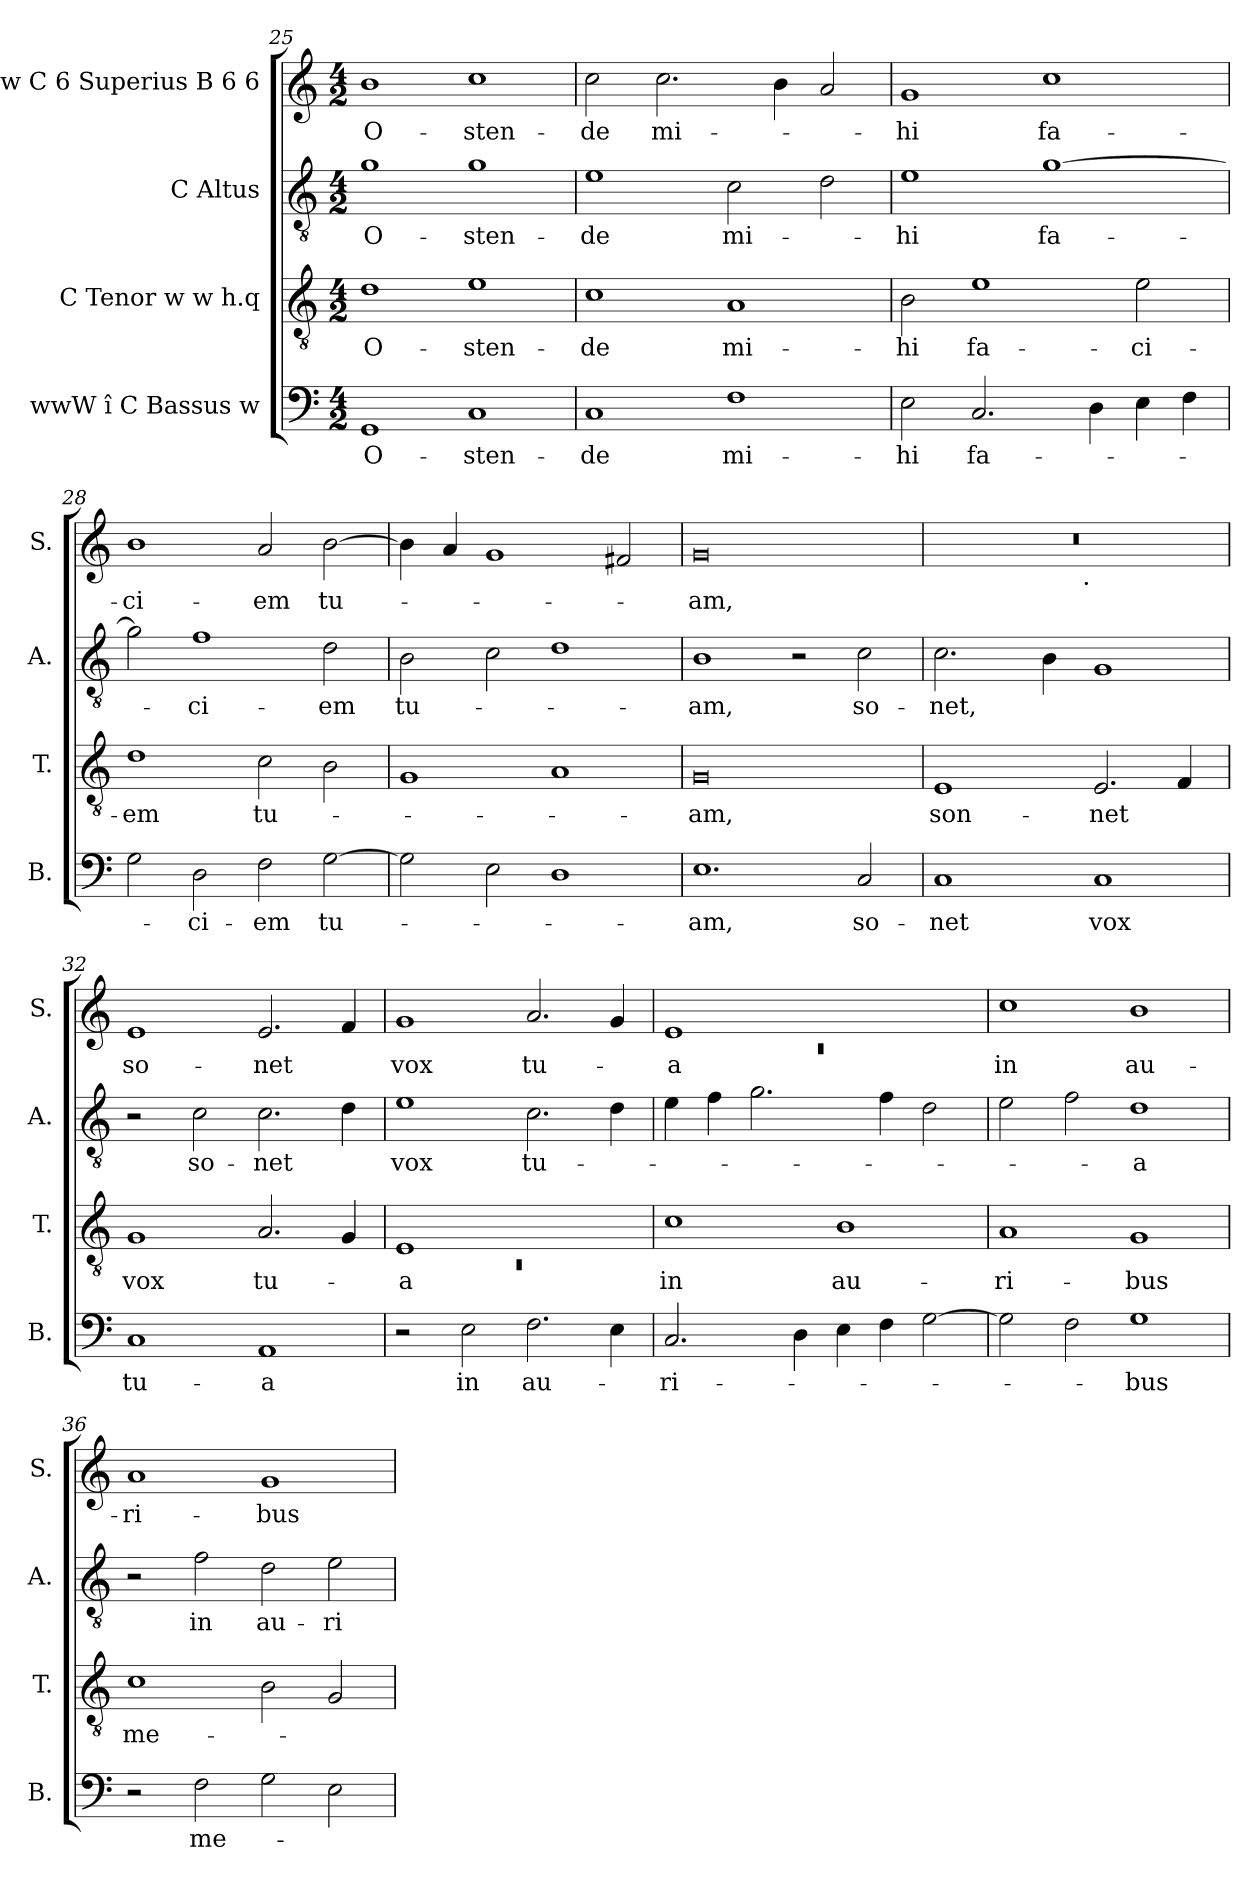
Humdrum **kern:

**kern	**text	**kern	**text	**kern	**text	**kern	**text
*part4	*part4	*part3	*part3	*part2	*part2	*part1	*part1
*staff4	*staff4	*staff3	*staff3	*staff2	*staff2	*staff1	*staff1
*I"wwW î C Bassus w	*	*I"C Tenor w w h.q	*	*I"C Altus	*	*I"w w C 6 Superius B 6 6	*
*I'B.	*	*I'T.	*	*I'A.	*	*I'S.	*
*clefF4	*	*clefGv2	*	*clefGv2	*	*clefG2	*
*k[]	*	*k[]	*	*k[]	*	*k[]	*
*C:	*	*C:	*	*C:	*	*C:	*
*M4/2	*	*M4/2	*	*M4/2	*	*M4/2	*
=25	=25	=25	=25	=25	=25	=25	=25
!	!LO:LY:b	!	!LO:LY:b	!	!LO:LY:b	!	!LO:LY:b
1GG	O-	1d	O-	1g	O-	1b	O-
!	!LO:LY:b	!	!LO:LY:b	!	!LO:LY:b	!	!LO:LY:b
1C	-sten-	1e	-sten-	1g	-sten-	1cc	-sten-
=26	=26	=26	=26	=26	=26	=26	=26
!	!LO:LY:b	!	!LO:LY:b	!	!LO:LY:b	!	!LO:LY:b
1C	-de	1c	-de	1e	-de	2cc\	-de
!	!	!	!	!	!	!	!LO:LY:b
.	.	.	.	.	.	2.cc\	mi-
!	!LO:LY:b	!	!LO:LY:b	!	!LO:LY:b	!	!
1F	mi-	1A	mi-	2c\	mi-	.	.
.	.	.	.	.	.	4b\	.
.	.	.	.	2d\	.	2a/	.
!!LO:LB:g=z
=27	=27	=27	=27	=27	=27	=27	=27
!	!LO:LY:b	!	!LO:LY:b	!	!LO:LY:b	!	!LO:LY:b
2E\	-hi	2B\	-hi	1e	-hi	1g	-hi
!	!LO:LY:b	!	!LO:LY:b	!	!	!	!
2.C/	fa-	1e	fa-	.	.	.	.
!	!	!	!	!	!LO:LY:b	!	!LO:LY:b
.	.	.	.	[>1g	fa-	1cc	fa-
4D\	.	.	.	.	.	.	.
!	!	!	!LO:LY:b	!	!	!	!
4E\	.	2e\	-ci-	.	.	.	.
4F\	.	.	.	.	.	.	.
=28	=28	=28	=28	=28	=28	=28	=28
!	!	!	!LO:LY:b	!	!	!	!LO:LY:b
2G\	.	1d	-em	2g\]	.	1b	-ci-
!	!LO:LY:b	!	!	!	!LO:LY:b	!	!
2D\	-ci-	.	.	1f	-ci-	.	.
!	!LO:LY:b	!	!LO:LY:b	!	!	!	!LO:LY:b
2F\	-em	2c\	tu-	.	.	2a/	-em
!	!LO:LY:b	!	!	!	!LO:LY:b	!	!LO:LY:b
[>2G\	tu-	2B\	.	2d\	-em	[>2b\	tu-
=29	=29	=29	=29	=29	=29	=29	=29
!	!	!	!	!	!LO:LY:b	!	!
2G\]	.	1G	.	2B\	tu-	4b\]	.
.	.	.	.	.	.	4a/	.
2E\	.	.	.	2c\	.	1g	.
1D	.	1A	.	1d	.	.	.
.	.	.	.	.	.	2f#/	.
=30	=30	=30	=30	=30	=30	=30	=30
!	!LO:LY:b	!	!LO:LY:b	!	!LO:LY:b	!	!LO:LY:b
1.E	-am,	0G	-am,	1B	-am,	0g	-am,
.	.	.	.	2r	.	.	.
!	!LO:LY:b	!	!	!	!LO:LY:b	!	!
2C/	so-	.	.	2c\	so-	.	.
=31	=31	=31	=31	=31	=31	=31	=31
!	!LO:LY:b	!	!LO:LY:b	!	!LO:LY:b	!	!
*	*	*	*	*	*	*^	*
1C	-net	1E	son-	2.c\	-net,	0r	2ryy	.
.	.	.	.	.	.	.	4...ryy	.
.	.	.	.	4B\	.	.	.	.
!	!	!	!	!	!	!	!LO:TX:b:t=.	!
.	.	.	.	.	.	.	1ryy	.
!	!LO:LY:b	!	!LO:LY:b	!	!	!	!	!
1C	vox	2.E/	-net	1G	.	.	.	.
.	.	4F/	.	.	.	.	.	.
.	.	.	.	.	.	.	32ryy	.
!!LO:LB:g=z
=32	=32	=32	=32	=32	=32	=32	=32	=32
!	!LO:LY:b	!	!LO:LY:b	!	!	!	!	!LO:LY:b
*	*	*	*	*	*	*v	*v	*
1C	tu-	1G	vox	2r	.	1e	so-
!	!	!	!	!	!LO:LY:b	!	!
.	.	.	.	2c\	so-	.	.
!	!LO:LY:b:rj	!	!LO:LY:b	!	!LO:LY:b	!	!LO:LY:b
1AA	-a	2.A/	tu-	2.c\	-net	2.e/	-net
.	.	4G/	.	4d\	.	4f/	.
=33	=33	=33	=33	=33	=33	=33	=33
*	*	*^	*	*	*	*	*
!	!	!	!LO:N:vis=1	!LO:LY:b:rj	!	!LO:LY:b	!	!LO:LY:b
2r	.	1E	0rC	-a	1e	vox	1g	vox
!	!LO:LY:b	!	!	!	!	!	!	!
2E\	in	.	.	.	.	.	.	.
!	!LO:LY:b	!	!	!	!	!LO:LY:b	!	!LO:LY:b
2.F\	au-	1ryy	.	.	2.c\	tu-	2.a/	tu-
4E\	.	.	.	.	4d\	.	4g/	.
*	*	*v	*v	*	*	*	*	*
=34	=34	=34	=34	=34	=34	=34	=34
*	*	*	*	*	*	*^	*
!	!LO:LY:b	!	!LO:LY:b	!	!	!	!LO:N:vis=1	!LO:LY:b:rj
2.C/	-ri-	1c	in	4e\	.	1e	0rc	-a
.	.	.	.	4f\	.	.	.	.
.	.	.	.	2.g\	.	.	.	.
4D\	.	.	.	.	.	.	.	.
!	!	!	!LO:LY:b	!	!	!	!	!
4E\	.	1B	au-	.	.	1ryy	.	.
4F\	.	.	.	4f\	.	.	.	.
[>2G\	.	.	.	2d\	.	.	.	.
*	*	*	*	*	*	*v	*v	*
=35	=35	=35	=35	=35	=35	=35	=35
!	!	!	!LO:LY:b	!	!	!	!LO:LY:b
2G\]	.	1A	-ri-	2e\	.	1cc	in
2F\	.	.	.	2f\	.	.	.
!	!LO:LY:b	!	!LO:LY:b	!	!LO:LY:b:rj	!	!LO:LY:b
1G	-bus	1G	-bus	1d	-a	1b	au-
=36	=36	=36	=36	=36	=36	=36	=36
!	!	!	!LO:LY:b	!	!	!	!LO:LY:b
2r	.	1c	me-	2r	.	1a	-ri-
!	!LO:LY:b	!	!	!	!LO:LY:b	!	!
2F\	me-	.	.	2f\	in	.	.
!	!	!	!	!	!LO:LY:b	!	!LO:LY:b
2G\	.	2B\	.	2d\	au-	1g	-bus
!	!	!	!	!	!LO:LY:b	!	!
2E\	.	2G/	.	2e\	-ri-	.	.
=	=	=	=	=	=	=	=
*-	*-	*-	*-	*-	*-	*-	*-
